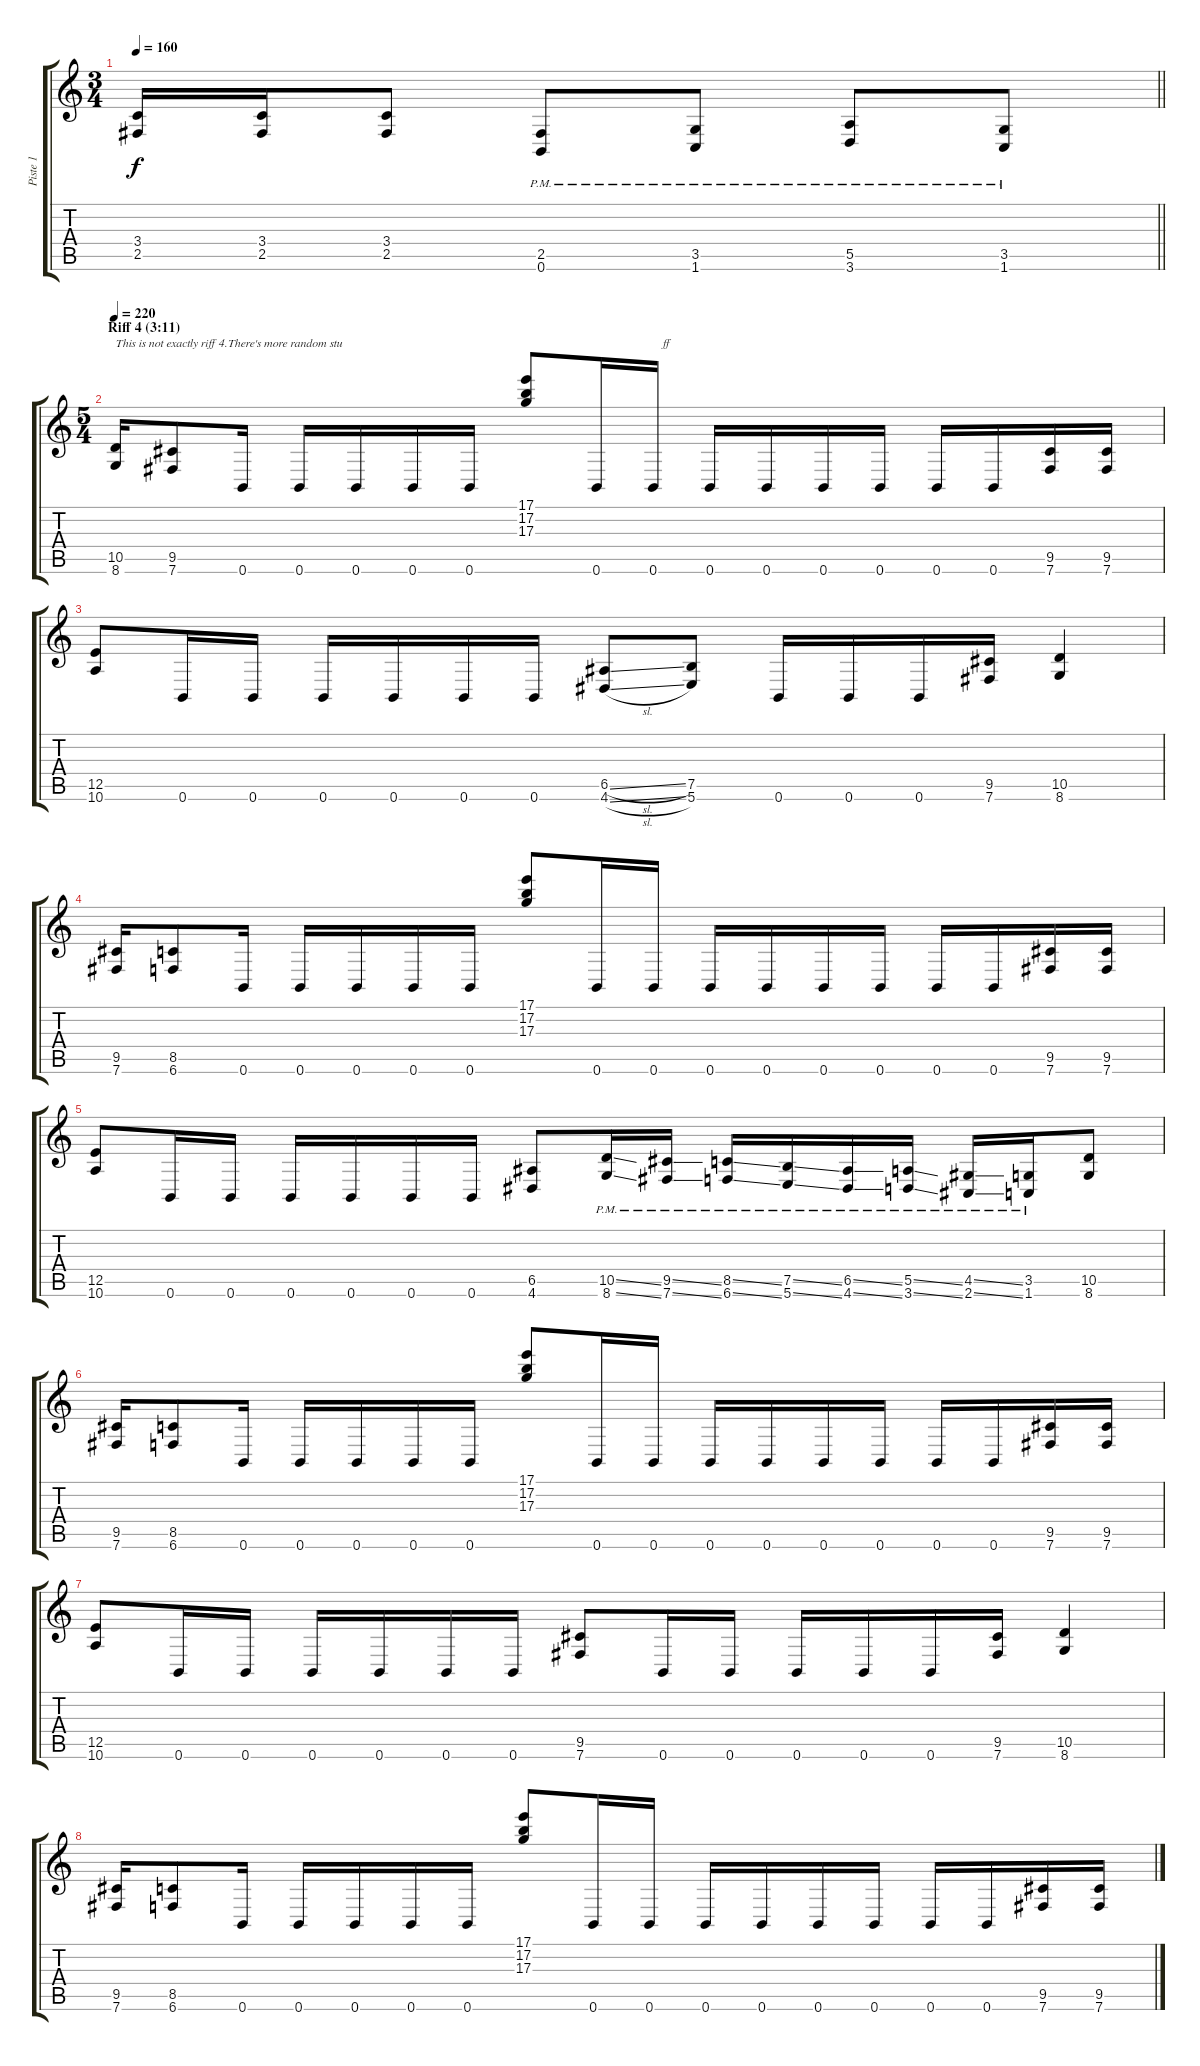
\track ("Piste 1" "Piste 1") {instrument distortionguitar}
\staff {score tabs}
\tuning (B3 Gb3 D3 A2 E2 B1) {hide}
\ts (3 4)
\tempo 160
\clef g2
\barLineRight lightlight
\ks c
(3.4 2.5).16{dy f} (3.4 2.5).16 (3.4 2.5).8 (2.5{pm} 0.6{pm}).8 (3.5{pm} 1.6{pm}).8 (5.5{pm} 3.6{pm}).8 (3.5{pm} 1.6{pm}).8 |
\ts (5 4)
\section ("" "Riff 4 (3:11)")
\tempo 220
(10.5 8.6).16{txt "This is not exactly riff 4.There's more random stu"} (9.5 7.6).8 0.6.16 0.6.16 0.6.16 0.6.16 0.6.16 (17.1 17.2 17.3).8 0.6.16 0.6.16{txt "   ff"} 0.6.16 0.6.16 0.6.16 0.6.16 0.6.16 0.6.16 (9.5 7.6).16 (9.5 7.6).16 |
(12.5 10.6).8 0.6.16 0.6.16 0.6.16 0.6.16 0.6.16 0.6.16 (6.5{sl} 4.6{sl}).8 (7.5 5.6).8 0.6.16 0.6.16 0.6.16 (9.5 7.6).16 (10.5 8.6).4 |
(9.5 7.6).16 (8.5 6.6).8 0.6.16 0.6.16 0.6.16 0.6.16 0.6.16 (17.1 17.2 17.3).8 0.6.16 0.6.16 0.6.16 0.6.16 0.6.16 0.6.16 0.6.16 0.6.16 (9.5 7.6).16 (9.5 7.6).16 |
(12.5 10.6).8 0.6.16 0.6.16 0.6.16 0.6.16 0.6.16 0.6.16 (6.5 4.6).8 (10.5{ss pm} 8.6{ss pm}).16 (9.5{ss pm} 7.6{ss pm}).16 (8.5{ss pm} 6.6{ss pm}).16 (7.5{ss pm} 5.6{ss pm}).16 (6.5{ss pm} 4.6{ss pm}).16 (5.5{ss pm} 3.6{ss pm}).16 (4.5{ss pm} 2.6{ss pm}).16 (3.5{pm} 1.6{pm}).16 (10.5 8.6).8 |
(9.5 7.6).16 (8.5 6.6).8 0.6.16 0.6.16 0.6.16 0.6.16 0.6.16 (17.1 17.2 17.3).8 0.6.16 0.6.16 0.6.16 0.6.16 0.6.16 0.6.16 0.6.16 0.6.16 (9.5 7.6).16 (9.5 7.6).16 |
(12.5 10.6).8 0.6.16 0.6.16 0.6.16 0.6.16 0.6.16 0.6.16 (9.5 7.6).8 0.6.16 0.6.16 0.6.16 0.6.16 0.6.16 (9.5 7.6).16 (10.5 8.6).4 |
(9.5 7.6).16 (8.5 6.6).8 0.6.16 0.6.16 0.6.16 0.6.16 0.6.16 (17.1 17.2 17.3).8 0.6.16 0.6.16 0.6.16 0.6.16 0.6.16 0.6.16 0.6.16 0.6.16 (9.5 7.6).16 (9.5 7.6).16
